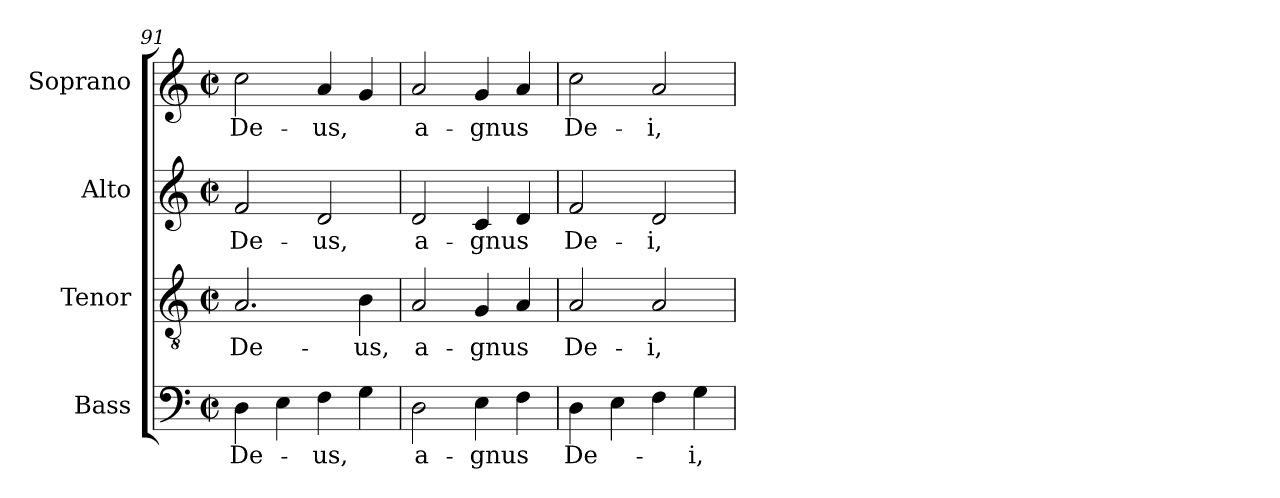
**kern	**text	**kern	**text	**kern	**text	**kern	**text
*part4	*part4	*part3	*part3	*part2	*part2	*part1	*part1
*staff4	*staff4	*staff3	*staff3	*staff2	*staff2	*staff1	*staff1
*I"Bass	*	*I"Tenor	*	*I"Alto	*	*I"Soprano	*
*clefF4	*	*clefGv2	*	*clefG2	*	*clefG2	*
*k[]	*	*k[]	*	*k[]	*	*k[]	*
*C:	*	*C:	*	*C:	*	*C:	*
*M2/2	*	*M2/2	*	*M2/2	*	*M2/2	*
*met(c|)	*	*met(c|)	*	*met(c|)	*	*met(c|)	*
=91	=91	=91	=91	=91	=91	=91	=91
4D\	De-	2.A/	De-	2f/	De-	2cc\	De-
4E\	.	.	.	.	.	.	.
4F\	-us,	.	.	2d/	-us,	4a/	-us,
4G\	.	4B\	-us,	.	.	4g/	.
!!LO:LB:g=z
=92	=92	=92	=92	=92	=92	=92	=92
2D\	a-	2A/	a-	2d/	a-	2a/	a-
4E\	-gnus	4G/	-gnus	4c/	-gnus	4g/	-gnus
4F\	.	4A/	.	4d/	.	4a/	.
=93	=93	=93	=93	=93	=93	=93	=93
4D\	De-	2A/	De-	2f/	De-	2cc\	De-
4E\	.	.	.	.	.	.	.
4F\	.	2A/	-i,	2d/	-i,	2a/	-i,
4G\	-i,	.	.	.	.	.	.
=	=	=	=	=	=	=	=
*-	*-	*-	*-	*-	*-	*-	*-
